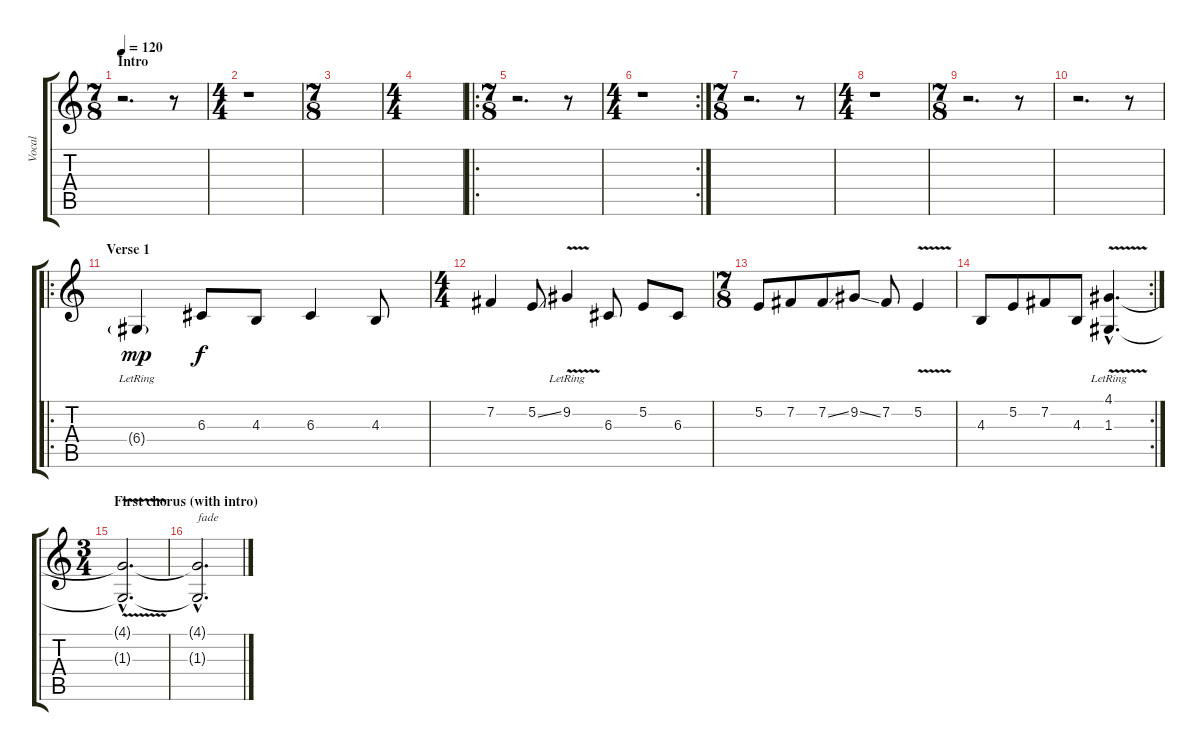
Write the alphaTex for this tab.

\track ("Vocal" "Vocal") {instrument lead8bassandlead}
\staff {score tabs}
\tuning (E4 B3 G3 D3 A2 E2) {hide}
\ts (7 8)
\section ("" "Intro")
\tempo 120
\clef g2
\ks c
r.2{d dy mp instrument lead8bassandlead} r.8 |
\ts (4 4)
r.1 |
\ts (7 8)
|
\ts (4 4)
|
\ro
\ts (7 8)
r.2{d} r.8 |
\rc 2
\ts (4 4)
r.1 |
\ts (7 8)
r.2{d} r.8 |
\ts (4 4)
r.1 |
\ts (7 8)
r.2{d} r.8 |
r.2{d} r.8 |
\ro
\section ("" "Verse 1")
6.4{g lr}.4 6.3.8{dy f} 4.3.8 6.3.4 4.3.8 |
\ts (4 4)
7.2.4 5.2{ss}.8 9.2{v lr}.4 6.3.8 5.2.8 6.3.8 |
\ts (7 8)
5.2.8 7.2.8 7.2{ss}.8 9.2{ss}.8 7.2.8 5.2{v}.4 |
\rc 2
4.3.8 5.2.8 7.2.8 4.3.8 (4.1{v hac lr} 1.3{v hac lr}).4{d} |
\ts (3 4)
\section ("" "First chorus (with intro)")
(4.1{hac t} 1.3{hac t}).2{d} |
(4.1{hac t} 1.3{hac t}).2{d txt "fade" volume 1}
